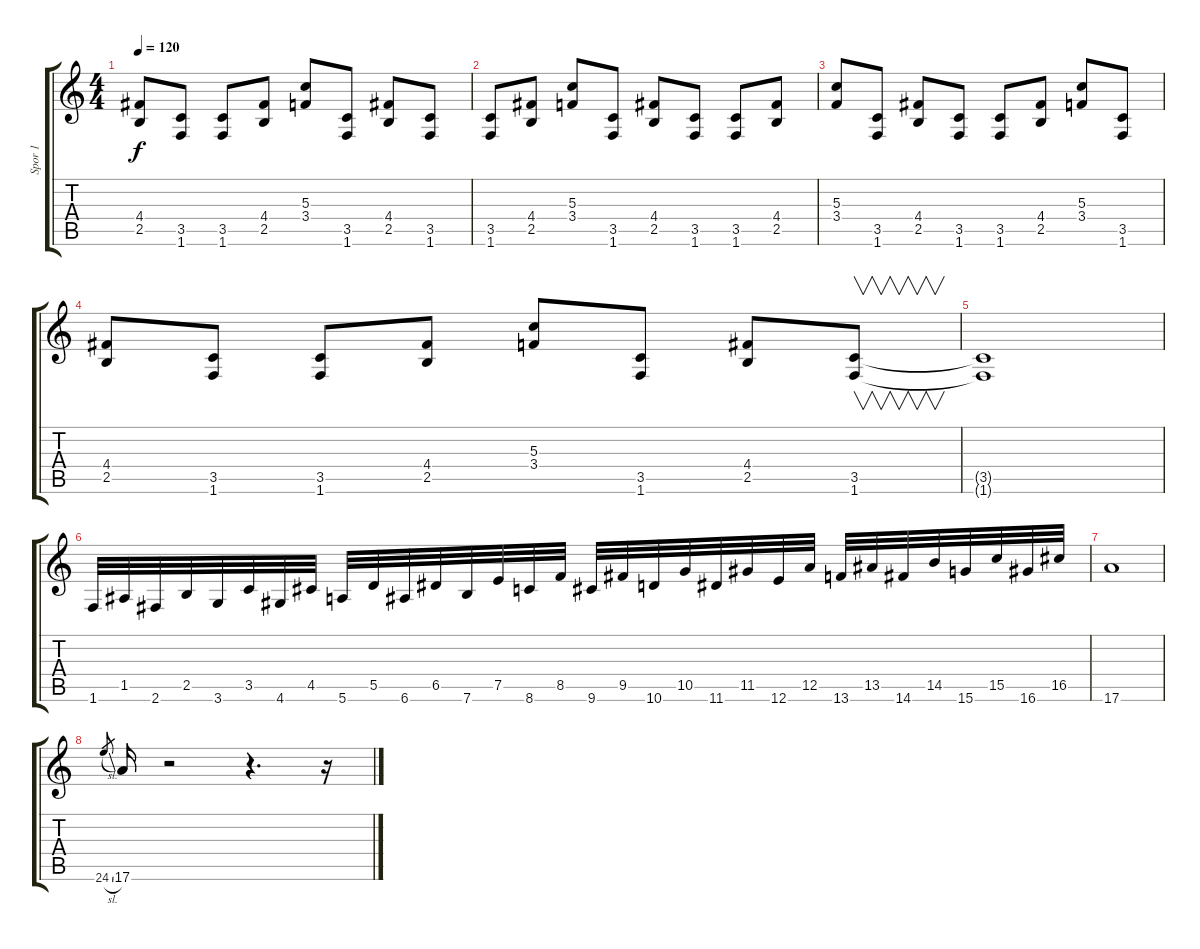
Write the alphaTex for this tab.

\track ("Spor 1" "Spor 1") {instrument distortionguitar}
\staff {score tabs}
\tuning (E4 B3 G3 D3 A2 E2) {hide}
\ts (4 4)
\tempo 120
\clef g2
\ks c
(4.4 2.5).8{dy f} (3.5 1.6).8 (3.5 1.6).8 (4.4 2.5).8 (5.3 3.4).8 (3.5 1.6).8 (4.4 2.5).8 (3.5 1.6).8 |
(3.5 1.6).8 (4.4 2.5).8 (5.3 3.4).8 (3.5 1.6).8 (4.4 2.5).8 (3.5 1.6).8 (3.5 1.6).8 (4.4 2.5).8 |
(5.3 3.4).8 (3.5 1.6).8 (4.4 2.5).8 (3.5 1.6).8 (3.5 1.6).8 (4.4 2.5).8 (5.3 3.4).8 (3.5 1.6).8 |
(4.4 2.5).8 (3.5 1.6).8 (3.5 1.6).8 (4.4 2.5).8 (5.3 3.4).8 (3.5 1.6).8 (4.4 2.5).8 (3.5 1.6).8{v} |
(3.5{t} 1.6{t}).1 |
1.6.32 1.5.32 2.6.32 2.5.32 3.6.32 3.5.32 4.6.32 4.5.32 5.6.32 5.5.32 6.6.32 6.5.32 7.6.32 7.5.32 8.6.32 8.5.32 9.6.32 9.5.32 10.6.32 10.5.32 11.6.32 11.5.32 12.6.32 12.5.32 13.6.32 13.5.32 14.6.32 14.5.32 15.6.32 15.5.32 16.6.32 16.5.32 |
17.6.1 |
24.6{sl}.8{gr} 17.6.16 r.2 r.4{d} r.16
